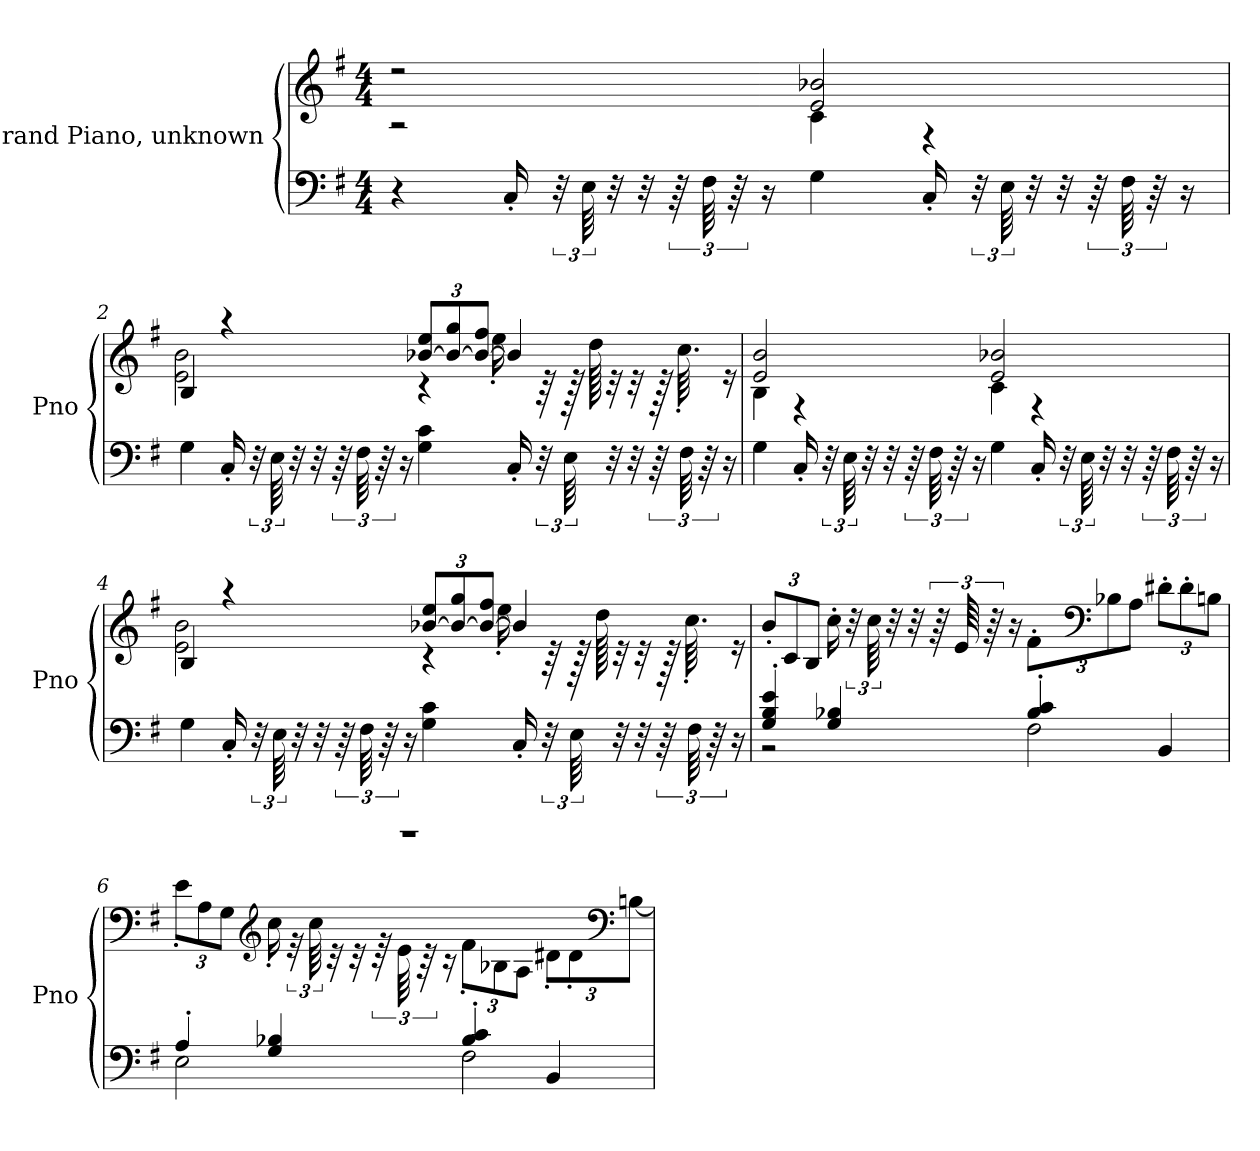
**kern	**kern
*part1	*part1
*staff2	*staff1
*I"Grand Piano, unknown	*
*I'Pno	*
*clefF4	*clefG2
*k[f#]	*k[f#]
*M4/4	*M4/4
*MM120	*MM120
=1	=1
*	*^
4r	2r	2r
16C'/	.	.
48r	.	.
96E\	.	.
32r	.	.
32r	.	.
96r	.	.
96F#\	.	.
96r	.	.
16r	.	.
4G\	2e/ 2b-X/	4c\
16C'/	.	4r
48r	.	.
96E\	.	.
32r	.	.
32r	.	.
96r	.	.
96F#\	.	.
96r	.	.
16r	.	.
!!LO:LB:g=z	!!
=2	=2	=2
4G\	4B/	2e\ 2b\
16C'/	4r	.
48r	.	.
96E\	.	.
32r	.	.
32r	.	.
96r	.	.
96F#\	.	.
96r	.	.
16r	.	.
*	*Xbrackettup	*
4G\ 4c\	[12b-X/ 12ee/L	4r
.	12b-/_ 12gg/	.
.	12b-/_ 12ff#/J	.
16C'/	4b-/]	16ee'\
48r	.	64r
.	.	128r
96E\	.	.
.	.	128dd\
32r	.	32r
32r	.	32r
96r	.	128r
.	.	64.cc'\
96F#\	.	.
96r	.	.
16r	.	16r
!!LO:LB:g=z	!!
=3	=3	=3
4G\	2e/ 2b/	4B\
16C'/	.	4r
48r	.	.
96E\	.	.
32r	.	.
32r	.	.
96r	.	.
96F#\	.	.
96r	.	.
16r	.	.
4G\	2e/ 2b-X/	4c\
16C'/	.	4r
48r	.	.
96E\	.	.
32r	.	.
32r	.	.
96r	.	.
96F#\	.	.
96r	.	.
16r	.	.
!!LO:LB:g=z	!!
=4	=4	=4
4G\	4B/	2e\ 2b\
16C'/	4r	.
48r	.	.
96E\	.	.
32r	.	.
32r	.	.
96r	.	.
96F#\	.	.
96r	.	.
16r	.	.
4G\ 4c\	[12b-X/ 12ee/L	4r
.	12b-/_ 12gg/	.
.	12b-/_ 12ff#/J	.
16C'/	4b-/]	16ee'\
48r	.	64r
.	.	128r
96E\	.	.
.	.	128dd\
32r	.	32r
32r	.	32r
96r	.	128r
.	.	64.cc'\
96F#\	.	.
96r	.	.
16r	.	16r
*	*v	*v
!!LO:LB:g=z
=5	=5
*^	*
4G/' 4B/' 4e/'	2r	12b'/L
.	.	12c/
.	.	12B/J
4G/ 4B-X/	.	16cc'\
*	*	*brackettup
.	.	48r
.	.	96cc\
.	.	32r
.	.	32r
.	.	96r
.	.	96e/
.	.	96r
.	.	16r
*	*	*Xbrackettup
4B-/' 4c/'	2F#\	12f#'\L
*	*	*clefF4
.	.	12B-X\
.	.	12A\J
4BB/	.	12d#X'\L
.	.	12d#'\
.	.	12Bn\J
=6	=6	=6
*	*	*^
4A'/	2E\	1r	12e'\L
.	.	.	12A\
.	.	.	12G\J
*	*	*clefG2	*
4G/ 4B-X/	.	.	16cc'\
*	*	*	*brackettup
.	.	.	48r
.	.	.	96cc\
.	.	.	32r
.	.	.	32r
.	.	.	96r
.	.	.	96e\
.	.	.	96r
.	.	.	16r
*	*	*	*Xbrackettup
4B-/' 4c/'	2F#\	.	12f#'\L
.	.	.	12B-X\
.	.	.	12A\J
4BB/	.	.	12d#X'\L
.	.	.	12d#'\
*	*	*clefF4	*
.	.	.	[12Bn\J
*v	*v	*	*
*	*v	*v
=	=
*-	*-
